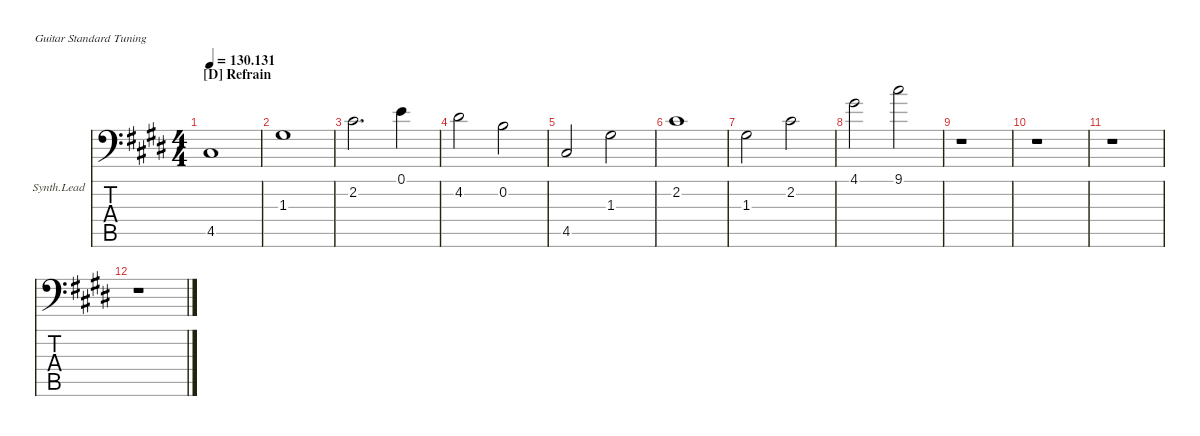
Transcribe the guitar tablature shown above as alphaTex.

\defaultSystemsLayout 4
\hideDynamics
\bracketExtendMode nobrackets
\firstSystemTrackNameOrientation horizontal
\track ("SYNTH Lead" "Synth.Lead") {defaultSystemsLayout 4 instrument lead7fifths}
\staff {score tabs}
\tuning (E4 B3 G3 D3 A2 E2)
\ts (4 4)
\section ("D" "Refrain")
\tempo
130.131
\accidentals auto
\clef f4
\ottava regular
\simile none
\ks e
4.5{acc #}.1{dy mf beam Up} |
1.3{acc #}.1{beam Down} |
2.2{acc #}.2{d beam Down} 0.1{acc forcenatural}.4{beam Down} |
4.2{acc #}.2{beam Down} 0.2{acc forcenatural}.2{beam Down} |
4.5{acc #}.2{beam Up} 1.3{acc #}.2{beam Down} |
2.2{acc #}.1{beam Down} |
1.3{acc #}.2{beam Down} 2.2{acc #}.2{beam Down} |
4.1{acc #}.2{beam Down} 9.1{acc #}.2{beam Down} |
\scale
0.384983 r.1{beam Down} |
\scale
0.200332 r.1{beam Down} |
\scale
0.200332 r.1{beam Down} |
\scale
0.214352 r.1{beam Down}
